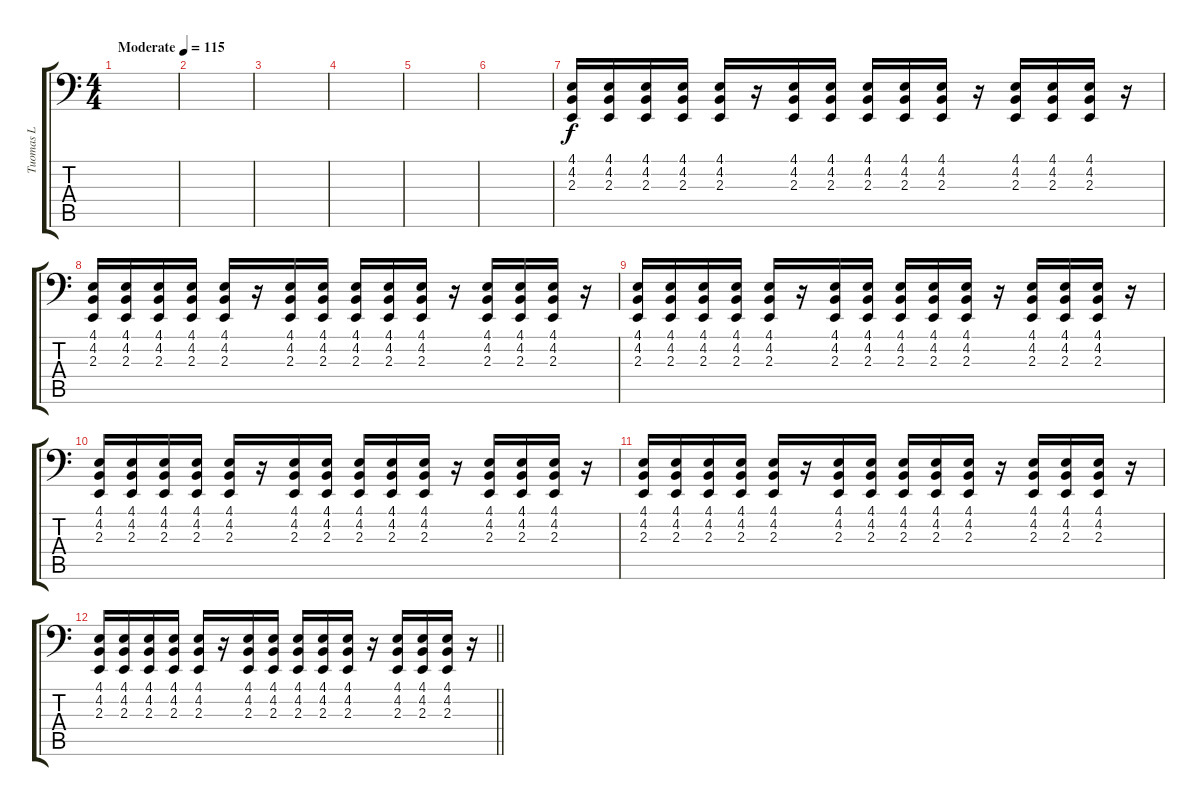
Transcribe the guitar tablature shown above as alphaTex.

\track ("Tuomas L" "Tuomas L") {instrument stringensemble1}
\staff {score tabs}
\tuning (C3 G2 D2 A1 E1 B0) {hide}
\ts (4 4)
\tempo (115 "Moderate")
\clef f4
\ks c
|
|
|
|
|
|
(4.1 4.2 2.3).16 (4.1 4.2 2.3).16 (4.1 4.2 2.3).16 (4.1 4.2 2.3).16 (4.1 4.2 2.3).16 r.16 (4.1 4.2 2.3).16 (4.1 4.2 2.3).16 (4.1 4.2 2.3).16 (4.1 4.2 2.3).16 (4.1 4.2 2.3).16 r.16 (4.1 4.2 2.3).16 (4.1 4.2 2.3).16 (4.1 4.2 2.3).16 r.16 |
(4.1 4.2 2.3).16 (4.1 4.2 2.3).16 (4.1 4.2 2.3).16 (4.1 4.2 2.3).16 (4.1 4.2 2.3).16 r.16 (4.1 4.2 2.3).16 (4.1 4.2 2.3).16 (4.1 4.2 2.3).16 (4.1 4.2 2.3).16 (4.1 4.2 2.3).16 r.16 (4.1 4.2 2.3).16 (4.1 4.2 2.3).16 (4.1 4.2 2.3).16 r.16 |
(4.1 4.2 2.3).16 (4.1 4.2 2.3).16 (4.1 4.2 2.3).16 (4.1 4.2 2.3).16 (4.1 4.2 2.3).16 r.16 (4.1 4.2 2.3).16 (4.1 4.2 2.3).16 (4.1 4.2 2.3).16 (4.1 4.2 2.3).16 (4.1 4.2 2.3).16 r.16 (4.1 4.2 2.3).16 (4.1 4.2 2.3).16 (4.1 4.2 2.3).16 r.16 |
(4.1 4.2 2.3).16 (4.1 4.2 2.3).16 (4.1 4.2 2.3).16 (4.1 4.2 2.3).16 (4.1 4.2 2.3).16 r.16 (4.1 4.2 2.3).16 (4.1 4.2 2.3).16 (4.1 4.2 2.3).16 (4.1 4.2 2.3).16 (4.1 4.2 2.3).16 r.16 (4.1 4.2 2.3).16 (4.1 4.2 2.3).16 (4.1 4.2 2.3).16 r.16 |
(4.1 4.2 2.3).16 (4.1 4.2 2.3).16 (4.1 4.2 2.3).16 (4.1 4.2 2.3).16 (4.1 4.2 2.3).16 r.16 (4.1 4.2 2.3).16 (4.1 4.2 2.3).16 (4.1 4.2 2.3).16 (4.1 4.2 2.3).16 (4.1 4.2 2.3).16 r.16 (4.1 4.2 2.3).16 (4.1 4.2 2.3).16 (4.1 4.2 2.3).16 r.16 |
\barLineRight lightlight
(4.1 4.2 2.3).16 (4.1 4.2 2.3).16 (4.1 4.2 2.3).16 (4.1 4.2 2.3).16 (4.1 4.2 2.3).16 r.16 (4.1 4.2 2.3).16 (4.1 4.2 2.3).16 (4.1 4.2 2.3).16 (4.1 4.2 2.3).16 (4.1 4.2 2.3).16 r.16 (4.1 4.2 2.3).16 (4.1 4.2 2.3).16 (4.1 4.2 2.3).16 r.16
